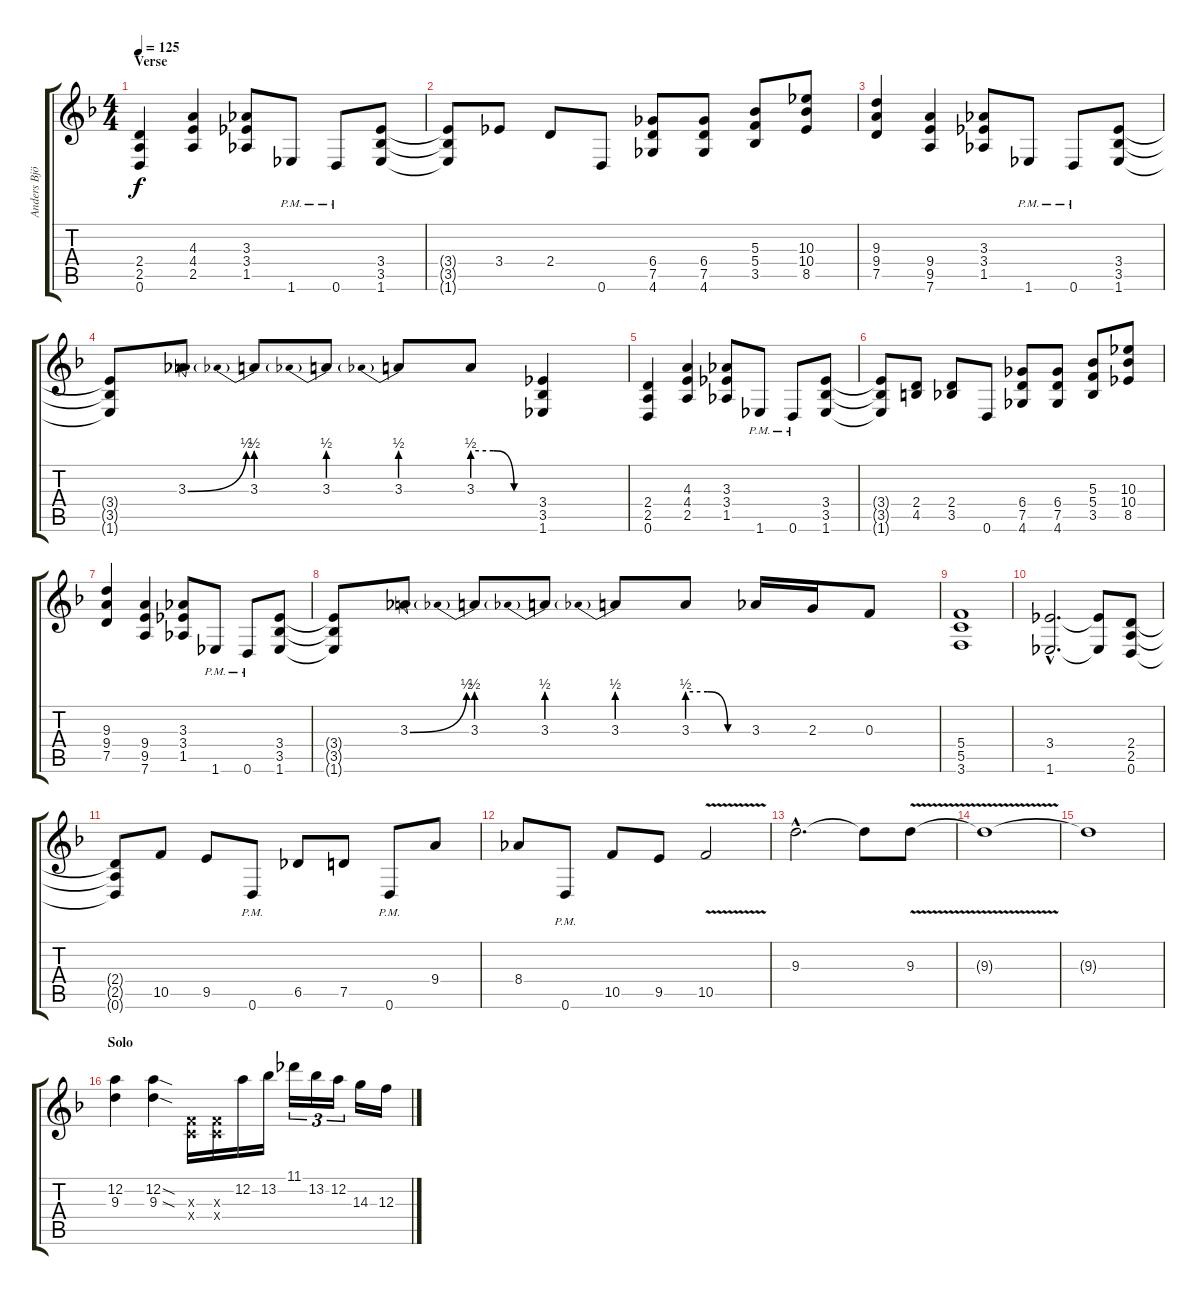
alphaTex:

\track ("Anders Björler" "Anders Bjö") {instrument distortionguitar}
\staff {score tabs}
\tuning (D4 A3 F3 C3 G2 D2) {hide}
\ts (4 4)
\section ("" "Verse")
\tempo 125
\clef g2
\ks dminor
(2.4 2.5 0.6).4{dy f} (4.3 4.4 2.5).4 (3.3 3.4 1.5).8 1.6{pm}.8 0.6{pm}.8 (3.4 3.5 1.6).8 |
(3.4{t} 3.5{t} 1.6{t}).8 3.4.8 2.4.8 0.6.8 (6.4 7.5 4.6).8 (6.4 7.5 4.6).8 (5.3 5.4 3.5).8 (10.3 10.4 8.5).8 |
(9.3 9.4 7.5).4 (9.4 9.5 7.6).4 (3.3 3.4 1.5).8 1.6{pm}.8 0.6{pm}.8 (3.4 3.5 1.6).8 |
(3.4{t} 3.5{t} 1.6{t}).8 3.3{be (bend 0 0 60 2)}.8 3.3{be (prebend 0 2 60 2)}.8 3.3{be (prebend 0 2 60 2)}.8 3.3{be (prebend 0 2 60 2)}.8 3.3{be (custom 0 2 20 2 40 0 60 0)}.8 (3.4 3.5 1.6).4 |
(2.4 2.5 0.6).4 (4.3 4.4 2.5).4 (3.3 3.4 1.5).8 1.6{pm}.8 0.6{pm}.8 (3.4 3.5 1.6).8 |
(3.4{t} 3.5{t} 1.6{t}).8 (2.4 4.5).8 (2.4 3.5).8 0.6.8 (6.4 7.5 4.6).8 (6.4 7.5 4.6).8 (5.3 5.4 3.5).8 (10.3 10.4 8.5).8 |
(9.3 9.4 7.5).4 (9.4 9.5 7.6).4 (3.3 3.4 1.5).8 1.6{pm}.8 0.6{pm}.8 (3.4 3.5 1.6).8 |
(3.4{t} 3.5{t} 1.6{t}).8 3.3{be (bend 0 0 60 2)}.8 3.3{be (prebend 0 2 60 2)}.8 3.3{be (prebend 0 2 60 2)}.8 3.3{be (prebend 0 2 60 2)}.8 3.3{be (custom 0 2 20 2 40 0 60 0)}.8 3.3.16 2.3.16 0.3.8 |
(5.4 5.5 3.6).1 |
(3.4{hac} 1.6{hac}).2{d} (3.4{t} 1.6{t}).8 (2.4 2.5 0.6).8 |
(2.4{t} 2.5{t} 0.6{t}).8 10.5.8 9.5.8 0.6{pm}.8 6.5.8 7.5.8 0.6{pm}.8 9.4.8 |
8.4.8 0.6{pm}.8 10.5.8 9.5.8 10.5{v}.2 |
9.3{hac}.2{d} 9.3{t}.8 9.3{v}.8 |
9.3{t}.1 |
9.3{t}.1 |
\section ("" "Solo")
(12.2 9.3).4 (12.2{sod} 9.3{sod}).4 (0.3{x} 0.4{x}).16 (0.3{x} 0.4{x}).16 12.2.16 13.2.16 11.1.16{tu (3 2)} 13.2.16{tu (3 2)} 12.2.16{tu (3 2)} 14.3.16 12.3.16
